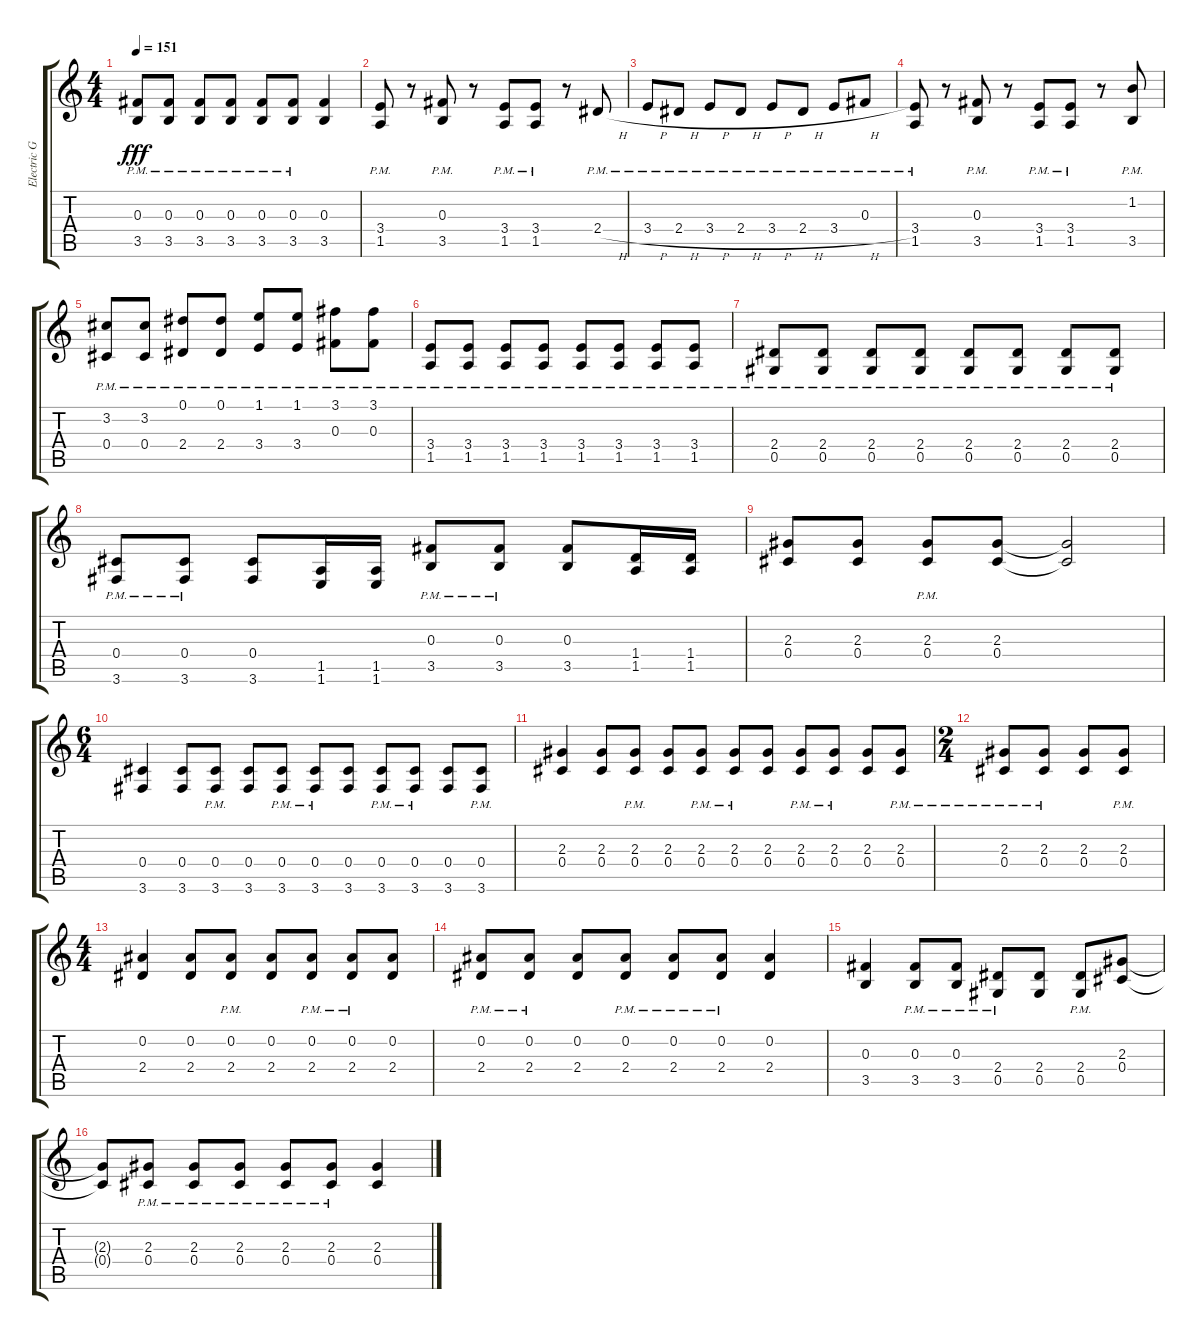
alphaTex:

\track ("Electric Guitar" "Electric G") {instrument overdrivenguitar}
\staff {score tabs}
\tuning (Eb4 Bb3 Gb3 Db3 Ab2 Eb2) {hide}
\ts (4 4)
\tempo 151
\clef g2
\ks c
(0.3{pm} 3.5{pm}).8{dy fff} (0.3{pm} 3.5{pm}).8 (0.3{pm} 3.5{pm}).8 (0.3{pm} 3.5{pm}).8 (0.3{pm} 3.5{pm}).8 (0.3{pm} 3.5{pm}).8 (0.3 3.5).4 |
(3.4{pm} 1.5{pm}).8 r.8 (0.3{pm} 3.5{pm}).8 r.8 (3.4{pm} 1.5{pm}).8 (3.4{pm} 1.5{pm}).8 r.8 2.4{h pm}.8 |
3.4{h pm}.8 2.4{h pm}.8 3.4{h pm}.8 2.4{h pm}.8 3.4{h pm}.8 2.4{h pm}.8 3.4{h pm}.8 0.3{pm}.8 |
(3.4{pm} 1.5{pm}).8 r.8 (0.3{pm} 3.5{pm}).8 r.8 (3.4{pm} 1.5{pm}).8 (3.4{pm} 1.5{pm}).8 r.8 (1.2{pm} 3.5{pm}).8 |
(3.2{pm} 0.4{pm}).8 (3.2{pm} 0.4{pm}).8 (0.1{pm} 2.4{pm}).8 (0.1{pm} 2.4{pm}).8 (1.1{pm} 3.4{pm}).8 (1.1{pm} 3.4{pm}).8 (3.1{pm} 0.3{pm}).8 (3.1{pm} 0.3{pm}).8 |
(3.4{pm} 1.5{pm}).8 (3.4{pm} 1.5{pm}).8 (3.4{pm} 1.5{pm}).8 (3.4{pm} 1.5{pm}).8 (3.4{pm} 1.5{pm}).8 (3.4{pm} 1.5{pm}).8 (3.4{pm} 1.5{pm}).8 (3.4{pm} 1.5{pm}).8 |
(2.4{pm} 0.5{pm}).8 (2.4{pm} 0.5{pm}).8 (2.4{pm} 0.5{pm}).8 (2.4{pm} 0.5{pm}).8 (2.4{pm} 0.5{pm}).8 (2.4{pm} 0.5{pm}).8 (2.4{pm} 0.5{pm}).8 (2.4{pm} 0.5{pm}).8 |
(0.4{pm} 3.6{pm}).8 (0.4{pm} 3.6{pm}).8 (0.4 3.6).8 (1.5 1.6).16 (1.5 1.6).16 (0.3{pm} 3.5{pm}).8 (0.3{pm} 3.5{pm}).8 (0.3 3.5).8 (1.4 1.5).16 (1.4 1.5).16 |
(2.3 0.4).8 (2.3 0.4).8 (2.3{pm} 0.4{pm}).8 (2.3 0.4).8 (2.3{t} 0.4{t}).2 |
\ts (6 4)
(0.4 3.6).4 (0.4 3.6).8 (0.4{pm} 3.6{pm}).8 (0.4 3.6).8 (0.4{pm} 3.6{pm}).8 (0.4{pm} 3.6{pm}).8 (0.4 3.6).8 (0.4{pm} 3.6{pm}).8 (0.4{pm} 3.6{pm}).8 (0.4 3.6).8 (0.4{pm} 3.6{pm}).8 |
(2.3 0.4).4 (2.3 0.4).8 (2.3{pm} 0.4{pm}).8 (2.3 0.4).8 (2.3{pm} 0.4{pm}).8 (2.3{pm} 0.4{pm}).8 (2.3 0.4).8 (2.3{pm} 0.4{pm}).8 (2.3{pm} 0.4{pm}).8 (2.3 0.4).8 (2.3{pm} 0.4{pm}).8 |
\ts (2 4)
(2.3{pm} 0.4{pm}).8 (2.3{pm} 0.4{pm}).8 (2.3 0.4).8 (2.3{pm} 0.4{pm}).8 |
\ts (4 4)
(0.2 2.4).4 (0.2 2.4).8 (0.2{pm} 2.4{pm}).8 (0.2 2.4).8 (0.2{pm} 2.4{pm}).8 (0.2{pm} 2.4{pm}).8 (0.2 2.4).8 |
(0.2{pm} 2.4{pm}).8 (0.2{pm} 2.4{pm}).8 (0.2 2.4).8 (0.2{pm} 2.4{pm}).8 (0.2{pm} 2.4{pm}).8 (0.2{pm} 2.4{pm}).8 (0.2 2.4).4 |
(0.3 3.5).4 (0.3{pm} 3.5{pm}).8 (0.3{pm} 3.5{pm}).8 (2.4{pm} 0.5{pm}).8 (2.4 0.5).8 (2.4{pm} 0.5{pm}).8 (2.3 0.4).8 |
(2.3{t} 0.4{t}).8 (2.3{pm} 0.4{pm}).8 (2.3{pm} 0.4{pm}).8 (2.3{pm} 0.4{pm}).8 (2.3{pm} 0.4{pm}).8 (2.3{pm} 0.4{pm}).8 (2.3 0.4).4
